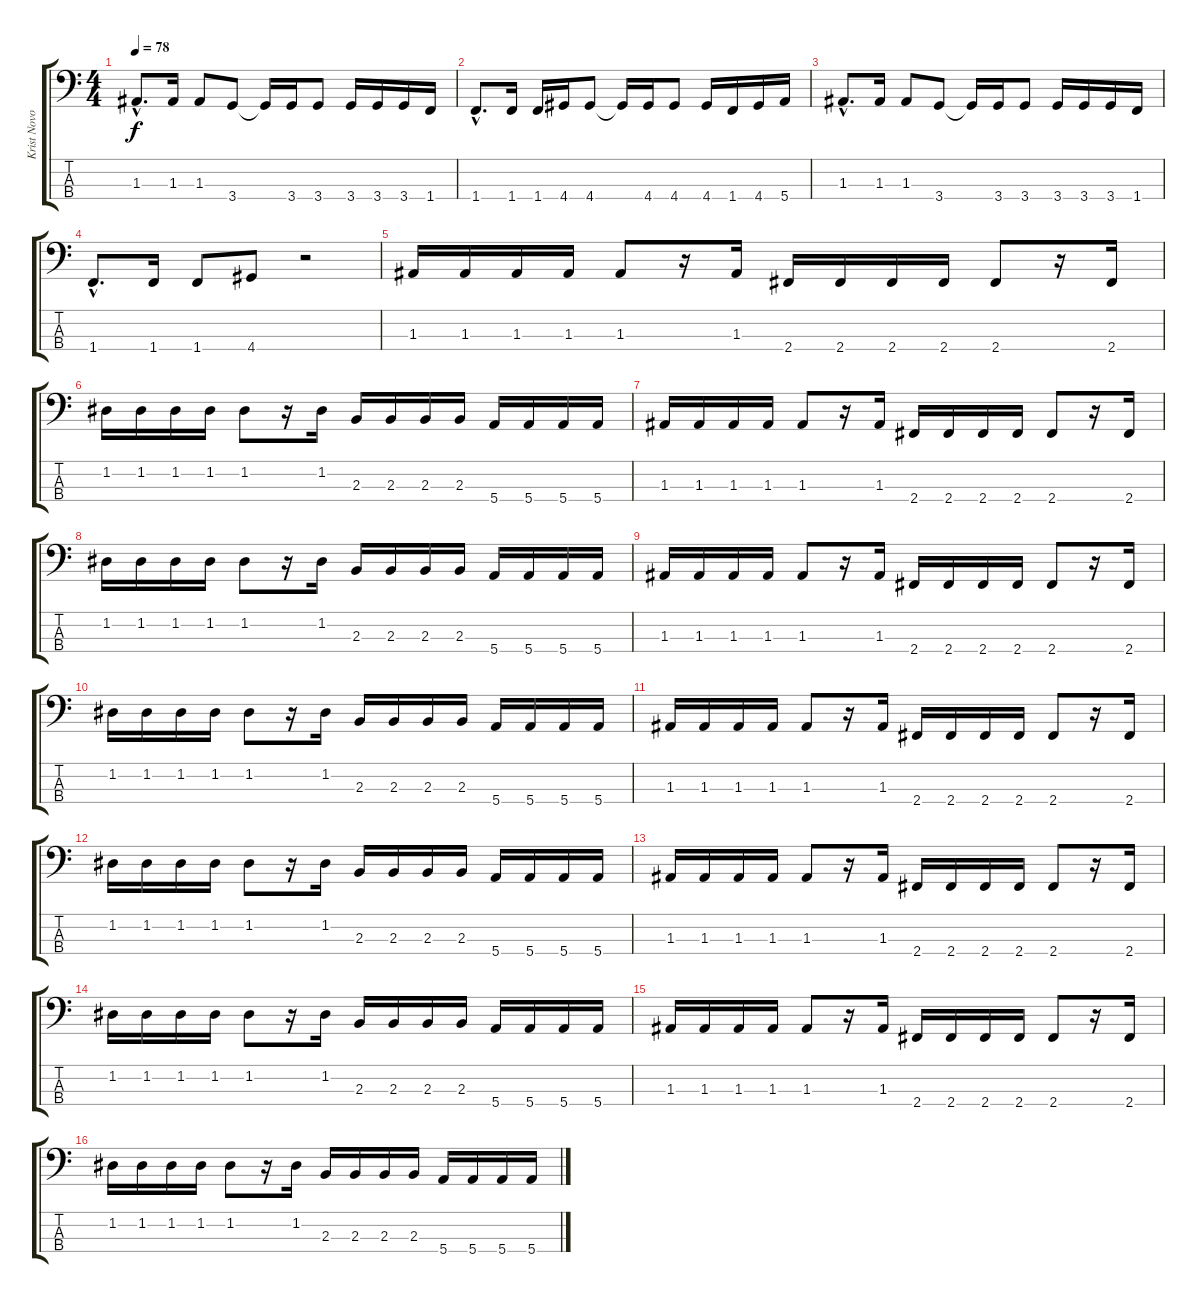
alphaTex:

\track ("Krist Novoselic : Bass" "Krist Novo") {instrument electricbassfinger}
\staff {score tabs}
\tuning (G2 D2 A1 E1) {hide}
\ts (4 4)
\tempo 78
\clef f4
\ks c
1.3{hac}.8{d dy f instrument electricbassfinger} 1.3.16 1.3.8 3.4.8 3.4{t}.16 3.4.16 3.4.8 3.4.16 3.4.16 3.4.16 1.4.16 |
1.4{hac}.8{d} 1.4.16 1.4.16 4.4.16 4.4.8 4.4{t}.16 4.4.16 4.4.8 4.4.16 1.4.16 4.4.16 5.4.16 |
1.3{hac}.8{d} 1.3.16 1.3.8 3.4.8 3.4{t}.16 3.4.16 3.4.8 3.4.16 3.4.16 3.4.16 1.4.16 |
1.4{hac}.8{d} 1.4.16 1.4.8 4.4.8 r.2 |
1.3.16 1.3.16 1.3.16 1.3.16 1.3.8 r.16 1.3.16 2.4.16 2.4.16 2.4.16 2.4.16 2.4.8 r.16 2.4.16 |
1.2.16 1.2.16 1.2.16 1.2.16 1.2.8 r.16 1.2.16 2.3.16 2.3.16 2.3.16 2.3.16 5.4.16 5.4.16 5.4.16 5.4.16 |
1.3.16 1.3.16 1.3.16 1.3.16 1.3.8 r.16 1.3.16 2.4.16 2.4.16 2.4.16 2.4.16 2.4.8 r.16 2.4.16 |
1.2.16 1.2.16 1.2.16 1.2.16 1.2.8 r.16 1.2.16 2.3.16 2.3.16 2.3.16 2.3.16 5.4.16 5.4.16 5.4.16 5.4.16 |
1.3.16 1.3.16 1.3.16 1.3.16 1.3.8 r.16 1.3.16 2.4.16 2.4.16 2.4.16 2.4.16 2.4.8 r.16 2.4.16 |
1.2.16 1.2.16 1.2.16 1.2.16 1.2.8 r.16 1.2.16 2.3.16 2.3.16 2.3.16 2.3.16 5.4.16 5.4.16 5.4.16 5.4.16 |
1.3.16 1.3.16 1.3.16 1.3.16 1.3.8 r.16 1.3.16 2.4.16 2.4.16 2.4.16 2.4.16 2.4.8 r.16 2.4.16 |
1.2.16 1.2.16 1.2.16 1.2.16 1.2.8 r.16 1.2.16 2.3.16 2.3.16 2.3.16 2.3.16 5.4.16 5.4.16 5.4.16 5.4.16 |
1.3.16 1.3.16 1.3.16 1.3.16 1.3.8 r.16 1.3.16 2.4.16 2.4.16 2.4.16 2.4.16 2.4.8 r.16 2.4.16 |
1.2.16 1.2.16 1.2.16 1.2.16 1.2.8 r.16 1.2.16 2.3.16 2.3.16 2.3.16 2.3.16 5.4.16 5.4.16 5.4.16 5.4.16 |
1.3.16 1.3.16 1.3.16 1.3.16 1.3.8 r.16 1.3.16 2.4.16 2.4.16 2.4.16 2.4.16 2.4.8 r.16 2.4.16 |
1.2.16 1.2.16 1.2.16 1.2.16 1.2.8 r.16 1.2.16 2.3.16 2.3.16 2.3.16 2.3.16 5.4.16 5.4.16 5.4.16 5.4.16
